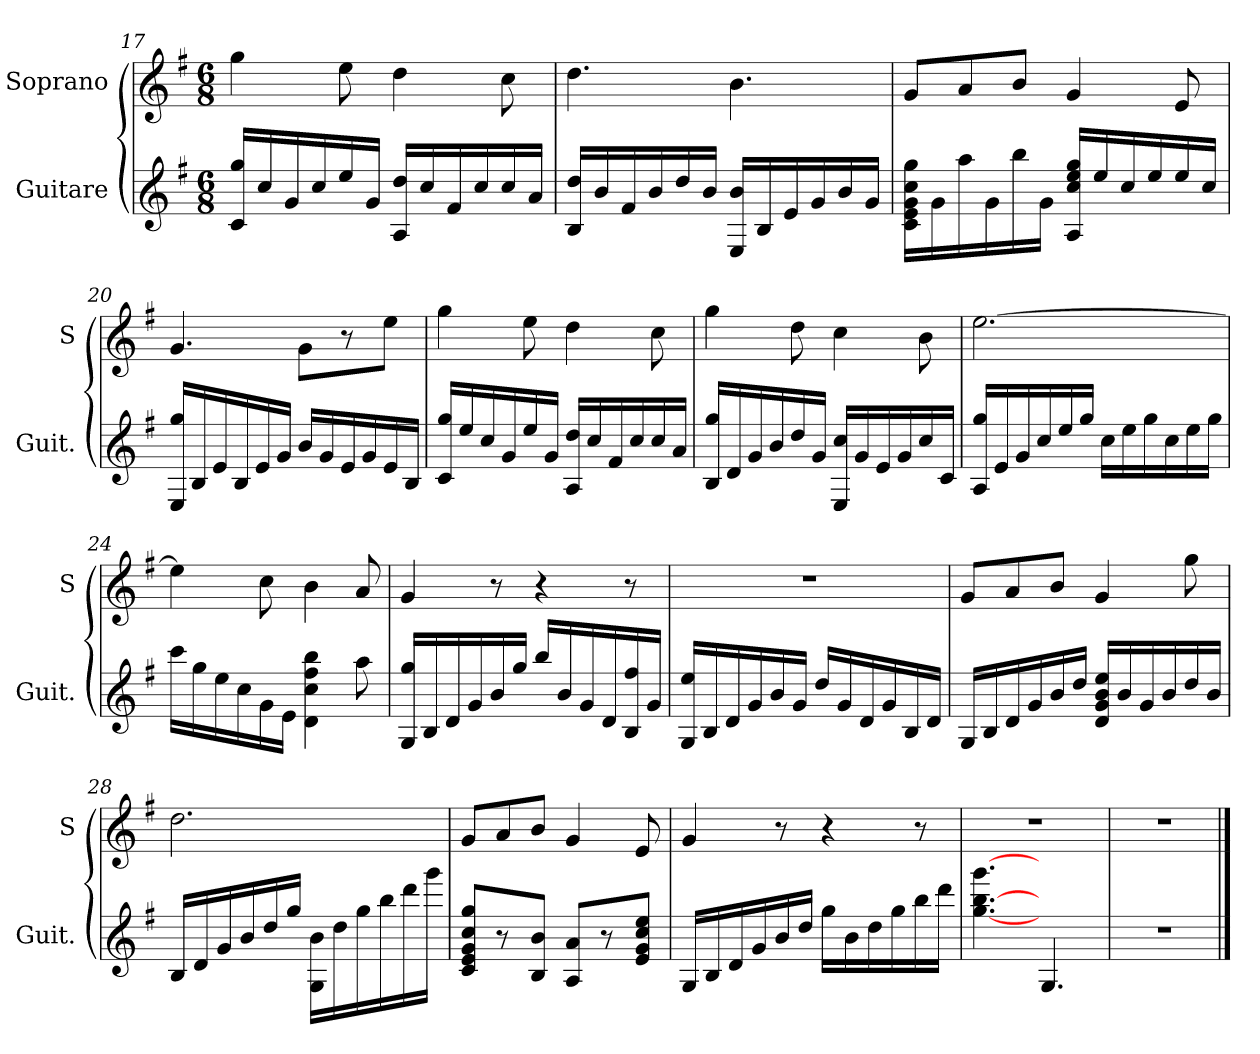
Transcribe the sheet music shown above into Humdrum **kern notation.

**kern	**kern
*part2	*part1
*staff2	*staff1
*I"Guitare	*I"Soprano
*I'Guit.	*I'S
!!LO:PB:g=z
*clefG2	*clefG2
*ITrd7c12	*
*k[f#]	*k[f#]
*G:	*G:
*M6/8	*M6/8
=17	=17
16C/ 16g/LL	4gg\
16c/	.
16G/	.
16c/	.
16e/	8ee\
16G/JJ	.
16AA/ 16d/LL	4dd\
16c/	.
16F#/	.
16c/	.
16c/	8cc\
16A/JJ	.
=18	=18
16BB/ 16d/LL	4.dd\
16B/	.
16F#/	.
16B/	.
16d/	.
16B/JJ	.
16EE/ 16B/LL	4.b\
16BB/	.
16E/	.
16G/	.
16B/	.
16G/JJ	.
=19	=19
16C\ 16E\ 16G\ 16c\ 16g\LL	8g/L
16G\	.
16a\	8a/
16G\	.
16b\	8b/J
16G\JJ	.
16AA/ 16c/ 16e/ 16g/LL	4g/
16e/	.
16c/	.
16e/	.
16e/	8e/
16c/JJ	.
!!LO:LB:g=z
=20	=20
16EE/ 16g/LL	4.g/
16BB/	.
16E/	.
16BB/	.
16E/	.
16G/JJ	.
16B/LL	8g\L
16G/	.
16E/	8r
16G/	.
16E/	8ee\J
16BB/JJ	.
=21	=21
16C/ 16g/LL	4gg\
16e/	.
16c/	.
16G/	.
16e/	8ee\
16G/JJ	.
16AA/ 16d/LL	4dd\
16c/	.
16F#/	.
16c/	.
16c/	8cc\
16A/JJ	.
=22	=22
16BB/ 16g/LL	4gg\
16D/	.
16G/	.
16B/	.
16d/	8dd\
16G/JJ	.
16EE/ 16c/LL	4cc\
16G/	.
16E/	.
16G/	.
16c/	8b\
16C/JJ	.
!!LO:LB:g=z
=23	=23
16AA/ 16g/LL	[2.ee\
16E/	.
16G/	.
16c/	.
16e/	.
16g/JJ	.
16c\LL	.
16e\	.
16g\	.
16c\	.
16e\	.
16g\JJ	.
=24	=24
16cc\LL	4ee\]
16g\	.
16e\	.
16c\	.
16G\	8cc\
16E\JJ	.
4D\ 4c\ 4f#\ 4b\	4b\
8a\	8a/
=25	=25
16GG/ 16g/LL	4g/
16BB/	.
16D/	.
16G/	.
16B/	8r
16g/JJ	.
16b/LL	4r
16B/	.
16G/	.
16D/	.
16BB/ 16f#/	8r
16G/JJ	.
!!LO:LB:g=z
=26	=26
16GG/ 16e/LL	2.r
16BB/	.
16D/	.
16G/	.
16B/	.
16G/JJ	.
16d/LL	.
16G/	.
16D/	.
16G/	.
16BB/	.
16D/JJ	.
=27	=27
16GG/LL	8g/L
16BB/	.
16D/	8a/
16G/	.
16B/	8b/J
16d/JJ	.
16D/ 16G/ 16B/ 16e/LL	4g/
16B/	.
16G/	.
16B/	.
16d/	8gg\
16B/JJ	.
=28	=28
16BB/LL	2.dd\
16D/	.
16G/	.
16B/	.
16d/	.
16g/JJ	.
16GG\ 16B\LL	.
16d\	.
16g\	.
16b\	.
16dd\	.
16gg\JJ	.
=29	=29
8C/ 8E/ 8G/ 8c/ 8g/L	8g/L
8r	8a/
8BB/ 8B/J	8b/J
8AA/ 8A/L	4g/
8r	.
8E/ 8G/ 8c/ 8e/J	8e/
!!LO:LB:g=z
=30	=30
16GG/LL	4g/
16BB/	.
16D/	.
16G/	.
16B/	8r
16d/JJ	.
16g\LL	4r
16B\	.
16d\	.
16g\	.
16b\	8r
16dd\JJ	.
=31	=31
[4.g\ [4.b\ [4.gg\	2.r
4.GG/	.
=32	=32
2.r	2.r
==	==
*-	*-
